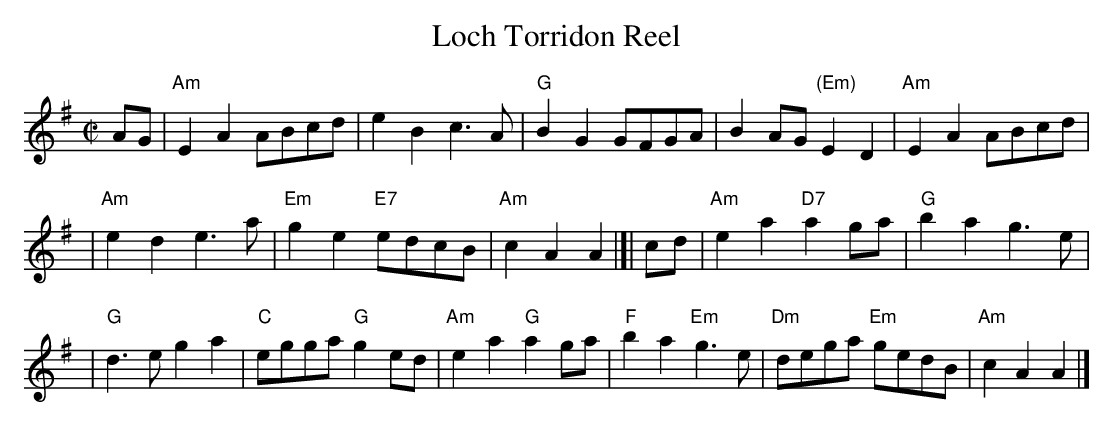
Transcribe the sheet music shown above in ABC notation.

X:1
T: Loch Torridon Reel
M: C|
L: 1/8
K: A Dorian
AG \
| "Am"E2A2 ABcd \
| e2B2 c3A \
| "G"B2G2 GFGA \
| B2AG "(Em)"E2D2 \
| "Am"E2A2 ABcd |
| "Am"e2d2 e3a \
| "Em"g2e2 "E7"edcB \
| "Am"c2A2 A2 |[| cd \
| "Am"e2a2 "D7"a2ga \
| "G"b2a2 g3e |
| "G"d3e g2a2 \
| "C"egga "G"g2ed \
| "Am"e2a2 "G"a2ga \
| "F"b2a2 "Em"g3e \
| "Dm"dega "Em"gedB \
| "Am"c2A2 A2 |]
